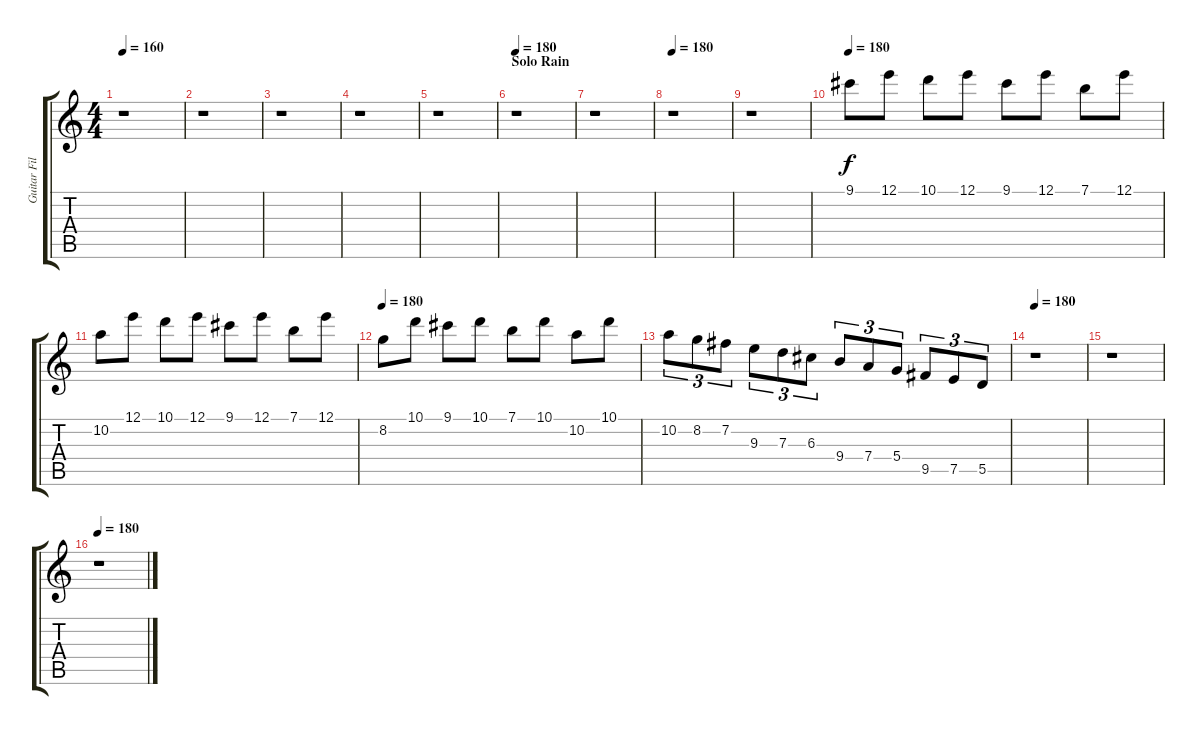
\track ("Guitar Fills" "Guitar Fil") {instrument overdrivenguitar}
\staff {score tabs}
\tuning (E4 B3 G3 D3 A2 E2) {hide}
\ts (4 4)
\tempo 160
\clef g2
\ks c
r.1{dy f} |
r.1 |
r.1 |
r.1 |
r.1 |
\section ("" "Solo Rain")
\tempo 180
r.1 |
r.1 |
\tempo 180
r.1 |
r.1 |
\tempo 180
9.1.8{volume 13} 12.1.8 10.1.8 12.1.8 9.1.8 12.1.8 7.1.8 12.1.8 |
10.2.8 12.1.8 10.1.8 12.1.8 9.1.8 12.1.8 7.1.8 12.1.8 |
\tempo 180
8.2.8 10.1.8 9.1.8 10.1.8 7.1.8 10.1.8 10.2.8 10.1.8 |
10.2.8{tu (3 2)} 8.2.8{tu (3 2)} 7.2.8{tu (3 2)} 9.3.8{tu (3 2)} 7.3.8{tu (3 2)} 6.3.8{tu (3 2)} 9.4.8{tu (3 2)} 7.4.8{tu (3 2)} 5.4.8{tu (3 2)} 9.5.8{tu (3 2)} 7.5.8{tu (3 2)} 5.5.8{tu (3 2)} |
\tempo 180
r.1 |
r.1 |
\tempo 180
r.1
